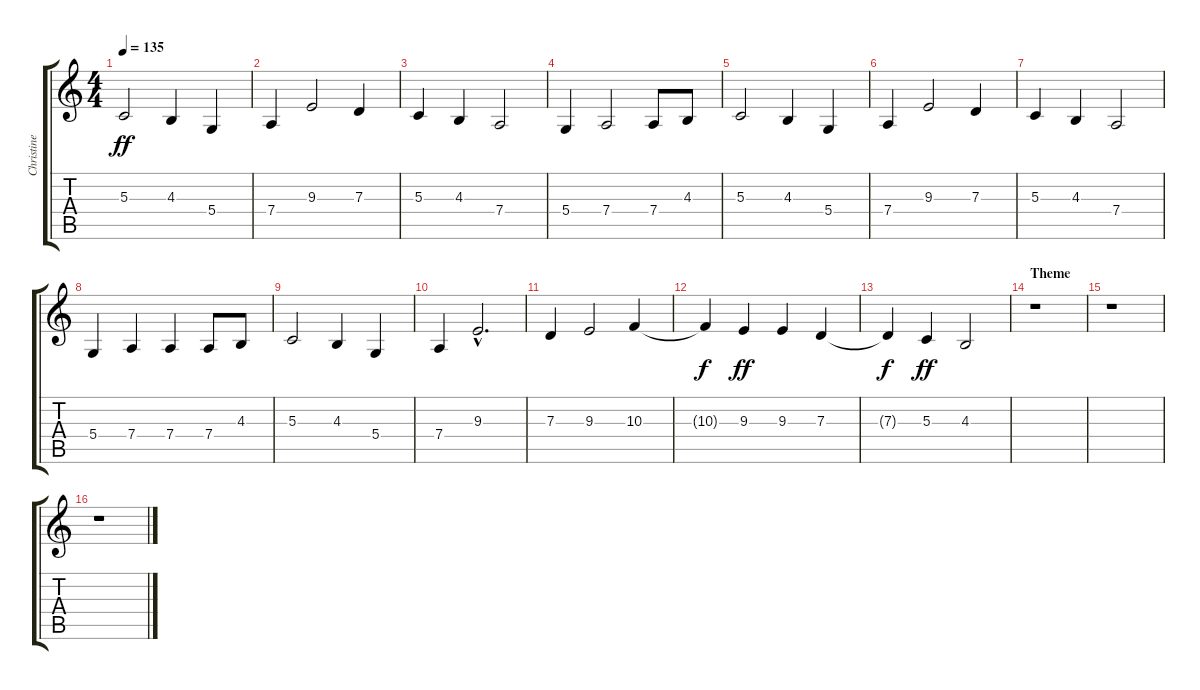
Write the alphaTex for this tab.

\track ("Christine (KeybMid)" "Christine ") {instrument fx6goblins}
\staff {score tabs}
\tuning (E4 B3 G3 D3 A2 E2) {hide}
\ts (4 4)
\tempo 135
\clef g2
\ks c
5.3.2{dy ff} 4.3.4 5.4.4 |
7.4.4 9.3.2 7.3.4 |
5.3.4 4.3.4 7.4.2 |
5.4.4 7.4.2 7.4.8 4.3.8 |
5.3.2 4.3.4 5.4.4 |
7.4.4 9.3.2 7.3.4 |
5.3.4 4.3.4 7.4.2 |
5.4.4 7.4.4 7.4.4 7.4.8 4.3.8 |
5.3.2 4.3.4 5.4.4 |
7.4.4 9.3{hac}.2{d} |
7.3.4 9.3.2 10.3.4 |
10.3{t}.4{dy f} 9.3.4{dy ff} 9.3.4 7.3.4 |
7.3{t}.4{dy f} 5.3.4{dy ff} 4.3.2 |
\section ("" "Theme")
r.1 |
r.1 |
r.1
